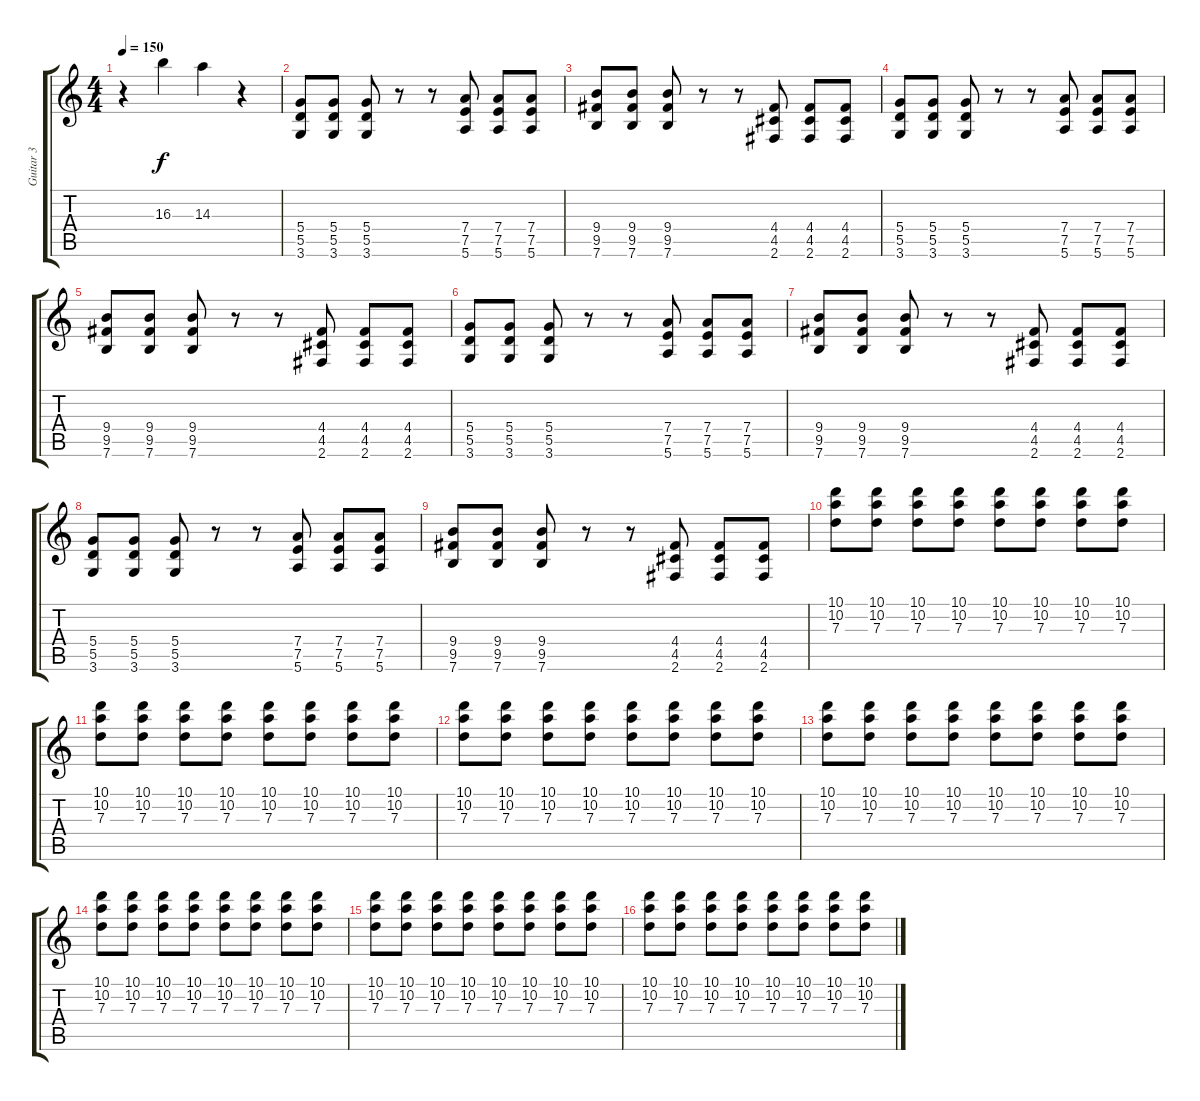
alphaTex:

\track ("Guitar 3" "Guitar 3") {instrument distortionguitar}
\staff {score tabs}
\tuning (E4 B3 G3 D3 A2 E2) {hide}
\ts (4 4)
\tempo 150
\clef g2
\ks c
r.4{dy f} 16.3.4 14.3.4 r.4 |
(5.4 5.5 3.6).8 (5.4 5.5 3.6).8 (5.4 5.5 3.6).8 r.8 r.8 (7.4 7.5 5.6).8 (7.4 7.5 5.6).8 (7.4 7.5 5.6).8 |
(9.4 9.5 7.6).8 (9.4 9.5 7.6).8 (9.4 9.5 7.6).8 r.8 r.8 (4.4 4.5 2.6).8 (4.4 4.5 2.6).8 (4.4 4.5 2.6).8 |
(5.4 5.5 3.6).8 (5.4 5.5 3.6).8 (5.4 5.5 3.6).8 r.8 r.8 (7.4 7.5 5.6).8 (7.4 7.5 5.6).8 (7.4 7.5 5.6).8 |
(9.4 9.5 7.6).8 (9.4 9.5 7.6).8 (9.4 9.5 7.6).8 r.8 r.8 (4.4 4.5 2.6).8 (4.4 4.5 2.6).8 (4.4 4.5 2.6).8 |
(5.4 5.5 3.6).8 (5.4 5.5 3.6).8 (5.4 5.5 3.6).8 r.8 r.8 (7.4 7.5 5.6).8 (7.4 7.5 5.6).8 (7.4 7.5 5.6).8 |
(9.4 9.5 7.6).8 (9.4 9.5 7.6).8 (9.4 9.5 7.6).8 r.8 r.8 (4.4 4.5 2.6).8 (4.4 4.5 2.6).8 (4.4 4.5 2.6).8 |
(5.4 5.5 3.6).8 (5.4 5.5 3.6).8 (5.4 5.5 3.6).8 r.8 r.8 (7.4 7.5 5.6).8 (7.4 7.5 5.6).8 (7.4 7.5 5.6).8 |
(9.4 9.5 7.6).8 (9.4 9.5 7.6).8 (9.4 9.5 7.6).8 r.8 r.8 (4.4 4.5 2.6).8 (4.4 4.5 2.6).8 (4.4 4.5 2.6).8 |
(10.1 10.2 7.3).8 (10.1 10.2 7.3).8 (10.1 10.2 7.3).8 (10.1 10.2 7.3).8 (10.1 10.2 7.3).8 (10.1 10.2 7.3).8 (10.1 10.2 7.3).8 (10.1 10.2 7.3).8 |
(10.1 10.2 7.3).8 (10.1 10.2 7.3).8 (10.1 10.2 7.3).8 (10.1 10.2 7.3).8 (10.1 10.2 7.3).8 (10.1 10.2 7.3).8 (10.1 10.2 7.3).8 (10.1 10.2 7.3).8 |
(10.1 10.2 7.3).8 (10.1 10.2 7.3).8 (10.1 10.2 7.3).8 (10.1 10.2 7.3).8 (10.1 10.2 7.3).8 (10.1 10.2 7.3).8 (10.1 10.2 7.3).8 (10.1 10.2 7.3).8 |
(10.1 10.2 7.3).8 (10.1 10.2 7.3).8 (10.1 10.2 7.3).8 (10.1 10.2 7.3).8 (10.1 10.2 7.3).8 (10.1 10.2 7.3).8 (10.1 10.2 7.3).8 (10.1 10.2 7.3).8 |
(10.1 10.2 7.3).8 (10.1 10.2 7.3).8 (10.1 10.2 7.3).8 (10.1 10.2 7.3).8 (10.1 10.2 7.3).8 (10.1 10.2 7.3).8 (10.1 10.2 7.3).8 (10.1 10.2 7.3).8 |
(10.1 10.2 7.3).8 (10.1 10.2 7.3).8 (10.1 10.2 7.3).8 (10.1 10.2 7.3).8 (10.1 10.2 7.3).8 (10.1 10.2 7.3).8 (10.1 10.2 7.3).8 (10.1 10.2 7.3).8 |
(10.1 10.2 7.3).8 (10.1 10.2 7.3).8 (10.1 10.2 7.3).8 (10.1 10.2 7.3).8 (10.1 10.2 7.3).8 (10.1 10.2 7.3).8 (10.1 10.2 7.3).8 (10.1 10.2 7.3).8
